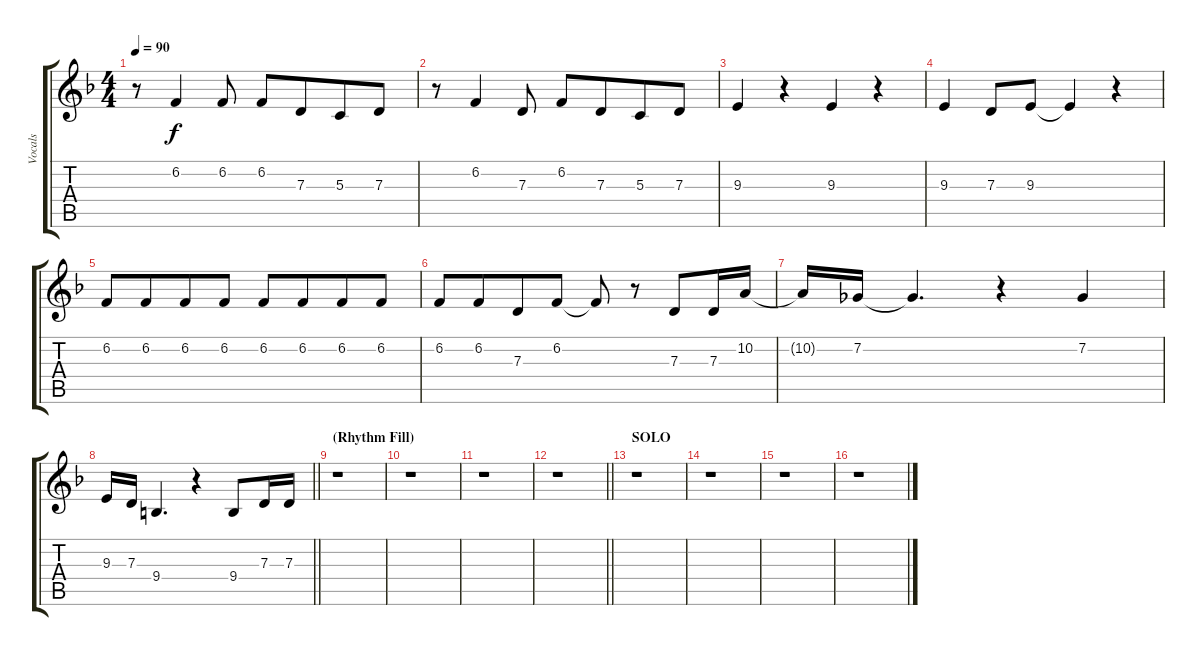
\track ("Vocals" "Vocals") {instrument harmonica}
\staff {score tabs}
\tuning (E4 B3 G3 D3 A2 E2) {hide}
\ts (4 4)
\tempo 90
\clef g2
\ks dminor
r.8{dy f} 6.2.4 6.2.8 6.2.8 7.3.8{beam merge} 5.3.8 7.3.8 |
r.8 6.2.4 7.3.8 6.2.8 7.3.8{beam merge} 5.3.8 7.3.8 |
9.3.4 r.4 9.3.4 r.4 |
9.3.4 7.3.8 9.3.8 9.3{t}.4 r.4 |
6.2.8 6.2.8{beam merge} 6.2.8 6.2.8 6.2.8 6.2.8{beam merge} 6.2.8 6.2.8 |
6.2.8 6.2.8{beam merge} 7.3.8 6.2.8 6.2{t}.8 r.8 7.3.8 7.3.16 10.2.16 |
10.2{t}.16 7.2.16 7.2{t}.4{d} r.4 7.2.4 |
\barLineRight lightlight
9.3.16 7.3.16 9.4.4{d} r.4 9.4.8 7.3.16 7.3.16 |
\section ("" "(Rhythm Fill)")
r.1 |
r.1 |
r.1 |
\barLineRight lightlight
r.1 |
\section ("" "SOLO")
r.1 |
r.1 |
r.1 |
r.1
